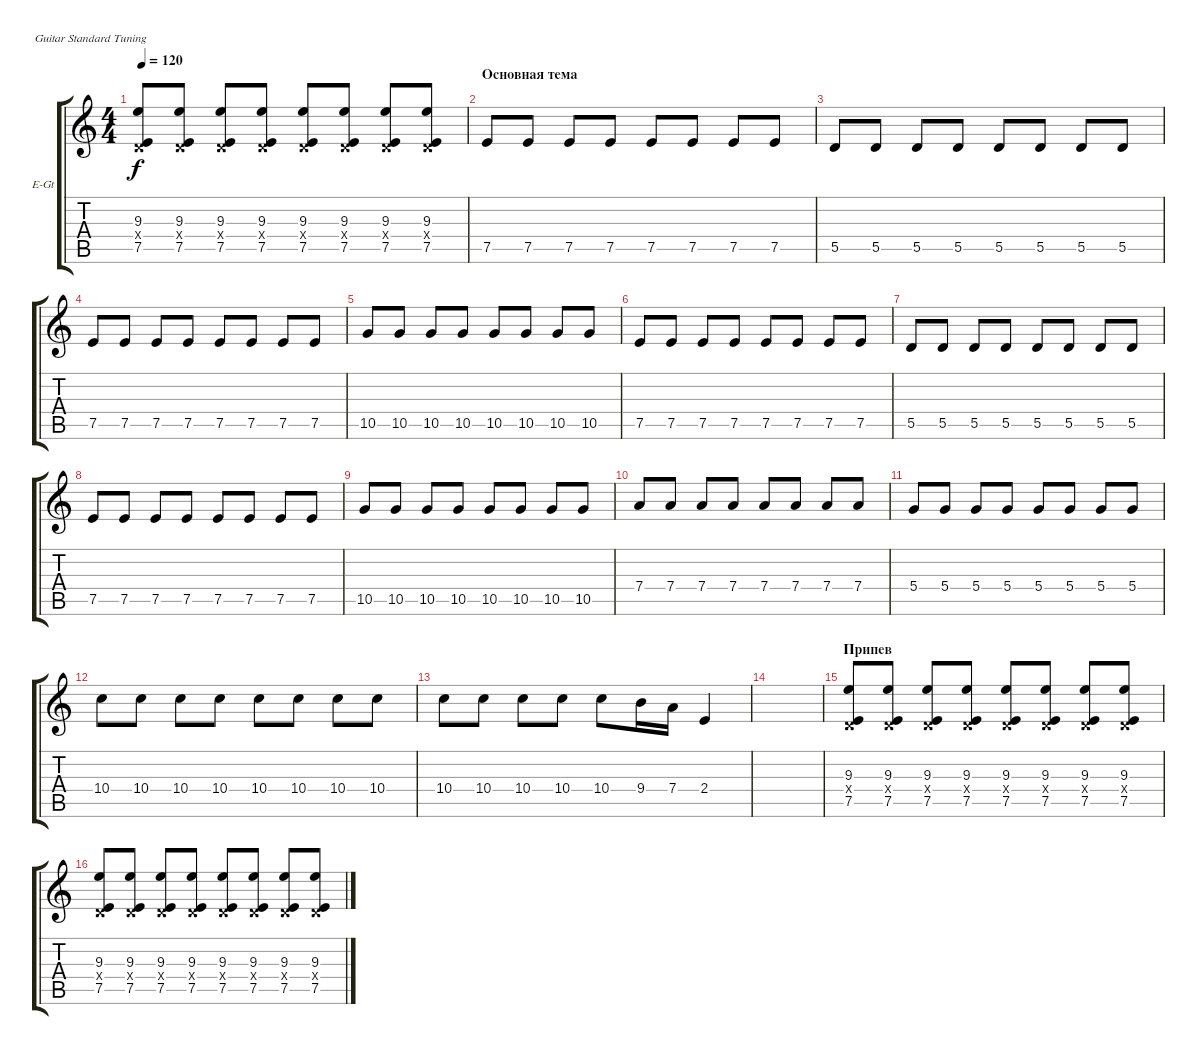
\defaultSystemsLayout 4
\bracketExtendMode groupsimilarinstruments
\firstSystemTrackNameOrientation horizontal
\otherSystemsTrackNameOrientation horizontal
\track ("Electric Guitar overdriven" "E-Gt") {instrument overdrivenguitar}
\staff {score tabs}
\tuning (E4 B3 G3 D3 A2 E2)
\ts (4 4)
\tempo 120
\clef g2
\ks c
(7.5 9.3 0.4{x}).8{dy f} (7.5 9.3 0.4{x}).8 (7.5 9.3 0.4{x}).8 (7.5 9.3 0.4{x}).8 (7.5 9.3 0.4{x}).8 (7.5 9.3 0.4{x}).8 (7.5 9.3 0.4{x}).8 (7.5 9.3 0.4{x}).8 |
\section ("" "Основная тема")
7.5.8 7.5.8 7.5.8 7.5.8 7.5.8 7.5.8 7.5.8 7.5.8 |
5.5.8 5.5.8 5.5.8 5.5.8 5.5.8 5.5.8 5.5.8 5.5.8 |
7.5.8 7.5.8 7.5.8 7.5.8 7.5.8 7.5.8 7.5.8 7.5.8 |
10.5.8 10.5.8 10.5.8 10.5.8 10.5.8 10.5.8 10.5.8 10.5.8 |
7.5.8 7.5.8 7.5.8 7.5.8 7.5.8 7.5.8 7.5.8 7.5.8 |
5.5.8 5.5.8 5.5.8 5.5.8 5.5.8 5.5.8 5.5.8 5.5.8 |
7.5.8 7.5.8 7.5.8 7.5.8 7.5.8 7.5.8 7.5.8 7.5.8 |
10.5.8 10.5.8 10.5.8 10.5.8 10.5.8 10.5.8 10.5.8 10.5.8 |
7.4.8 7.4.8 7.4.8 7.4.8 7.4.8 7.4.8 7.4.8 7.4.8 |
5.4.8 5.4.8 5.4.8 5.4.8 5.4.8 5.4.8 5.4.8 5.4.8 |
10.4.8 10.4.8 10.4.8 10.4.8 10.4.8 10.4.8 10.4.8 10.4.8 |
10.4.8 10.4.8 10.4.8 10.4.8 10.4.8 9.4.16 7.4.16 2.4.4 |
|
\section ("" "Припев")
(7.5 9.3 0.4{x}).8 (7.5 9.3 0.4{x}).8 (7.5 9.3 0.4{x}).8 (7.5 9.3 0.4{x}).8 (7.5 9.3 0.4{x}).8 (7.5 9.3 0.4{x}).8 (7.5 9.3 0.4{x}).8 (7.5 9.3 0.4{x}).8 |
(7.5 9.3 0.4{x}).8 (7.5 9.3 0.4{x}).8 (7.5 9.3 0.4{x}).8 (7.5 9.3 0.4{x}).8 (7.5 9.3 0.4{x}).8 (7.5 9.3 0.4{x}).8 (7.5 9.3 0.4{x}).8 (7.5 9.3 0.4{x}).8
